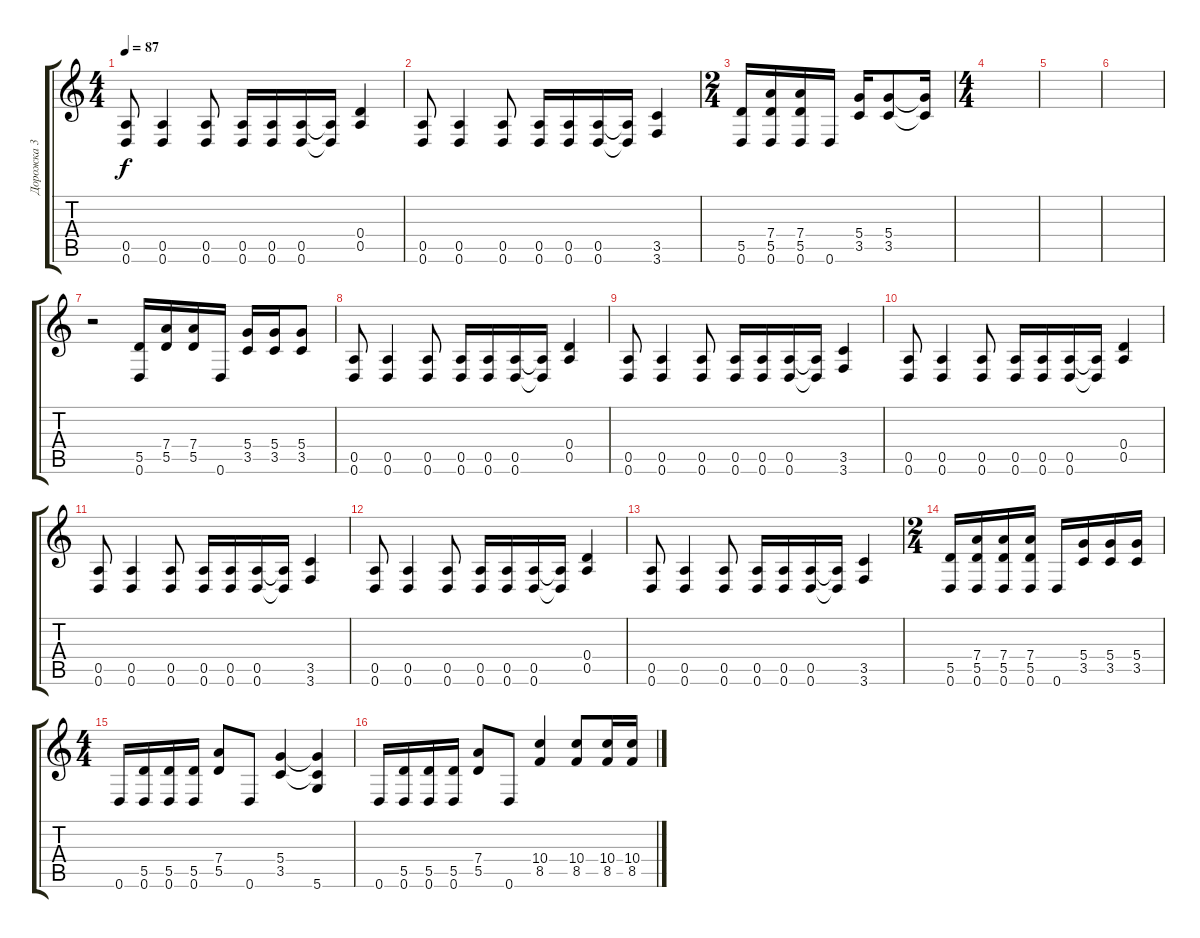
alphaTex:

\track ("Дорожка 3" "Дорожка 3") {instrument distortionguitar}
\staff {score tabs}
\tuning (E4 B3 G3 D3 A2 D2) {hide}
\ts (4 4)
\tempo 87
\clef g2
\ks c
(0.5 0.6).8{dy f} (0.5 0.6).4 (0.5 0.6).8 (0.5 0.6).16 (0.5 0.6).16 (0.5 0.6).16 (0.5{t} 0.6{t}).16 (0.4 0.5).4 |
(0.5 0.6).8 (0.5 0.6).4 (0.5 0.6).8 (0.5 0.6).16 (0.5 0.6).16 (0.5 0.6).16 (0.5{t} 0.6{t}).16 (3.5 3.6).4 |
\ts (2 4)
(5.5 0.6).16 (7.4 5.5 0.6).16 (7.4 5.5 0.6).16 0.6.16 (5.4 3.5).16 (5.4 3.5).8 (5.4{t} 3.5{t}).16 |
\ts (4 4)
|
|
|
r.2 (5.5 0.6).16 (7.4 5.5).16 (7.4 5.5).16 0.6.16 (5.4 3.5).16 (5.4 3.5).16 (5.4 3.5).8 |
(0.5 0.6).8 (0.5 0.6).4 (0.5 0.6).8 (0.5 0.6).16 (0.5 0.6).16 (0.5 0.6).16 (0.5{t} 0.6{t}).16 (0.4 0.5).4 |
(0.5 0.6).8 (0.5 0.6).4 (0.5 0.6).8 (0.5 0.6).16 (0.5 0.6).16 (0.5 0.6).16 (0.5{t} 0.6{t}).16 (3.5 3.6).4 |
(0.5 0.6).8 (0.5 0.6).4 (0.5 0.6).8 (0.5 0.6).16 (0.5 0.6).16 (0.5 0.6).16 (0.5{t} 0.6{t}).16 (0.4 0.5).4 |
(0.5 0.6).8 (0.5 0.6).4 (0.5 0.6).8 (0.5 0.6).16 (0.5 0.6).16 (0.5 0.6).16 (0.5{t} 0.6{t}).16 (3.5 3.6).4 |
(0.5 0.6).8 (0.5 0.6).4 (0.5 0.6).8 (0.5 0.6).16 (0.5 0.6).16 (0.5 0.6).16 (0.5{t} 0.6{t}).16 (0.4 0.5).4 |
(0.5 0.6).8 (0.5 0.6).4 (0.5 0.6).8 (0.5 0.6).16 (0.5 0.6).16 (0.5 0.6).16 (0.5{t} 0.6{t}).16 (3.5 3.6).4 |
\ts (2 4)
(5.5 0.6).16 (7.4 5.5 0.6).16 (7.4 5.5 0.6).16 (7.4 5.5 0.6).16 0.6.16 (5.4 3.5).16 (5.4 3.5).16 (5.4 3.5).16 |
\ts (4 4)
0.6.16 (5.5 0.6).16 (5.5 0.6).16 (5.5 0.6).16 (7.4 5.5).8 0.6.8 (5.4 3.5).4 (5.4{t} 3.5{t} 5.6).4 |
0.6.16 (5.5 0.6).16 (5.5 0.6).16 (5.5 0.6).16 (7.4 5.5).8 0.6.8 (10.4 8.5).4 (10.4 8.5).8 (10.4 8.5).16 (10.4 8.5).16
